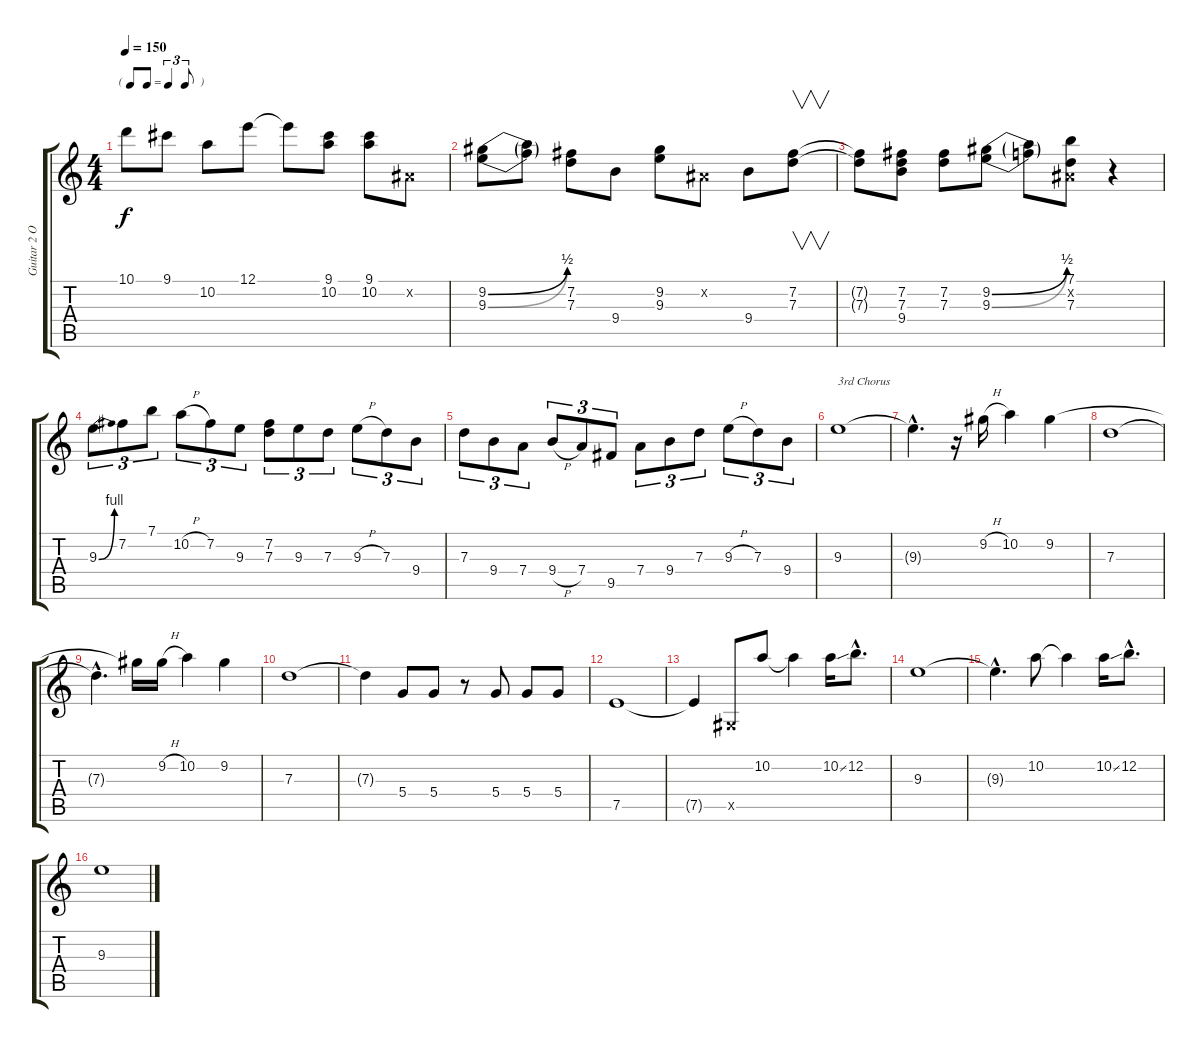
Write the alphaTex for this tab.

\track ("Guitar 2 Overdrive" "Guitar 2 O") {instrument overdrivenguitar}
\staff {score tabs}
\tuning (E4 B3 G3 D3 A2 E2) {hide}
\ts (4 4)
\tf triplet8th
\tempo 150
\clef g2
\ks c
10.1{t}.8{dy f} 9.1.8 10.2.8 12.1.8 12.1{t}.8 (9.1 10.2).8 (9.1 10.2).8 -1.2{x}.8 |
(9.2{be (bend 0 0 60 2)} 9.3{be (bend 0 0 60 2)}).8 (9.2{t} 9.3{t}).8 (7.2 7.3).8 9.4.8 (9.2 9.3).8 -1.2{x}.8 9.4.8 (7.2 7.3).8{v} |
(7.2{t} 7.3{t}).8 (7.2 7.3 9.4).8 (7.2 7.3).8 (9.2{be (bend 0 0 60 2)} 9.3{be (bend 0 0 60 2)}).8 (9.2{t} 9.3{t}).8 (7.1 -1.2{x} 7.3).8 r.4 |
9.3{be (bend 0 0 60 4)}.8{tu (3 2)} 7.2.8{tu (3 2)} 7.1.8{tu (3 2)} 10.2{h}.8{tu (3 2)} 7.2.8{tu (3 2)} 9.3.8{tu (3 2)} (7.2 7.3).8{tu (3 2)} 9.3.8{tu (3 2)} 7.3.8{tu (3 2)} 9.3{h}.8{tu (3 2)} 7.3.8{tu (3 2)} 9.4.8{tu (3 2)} |
7.3.8{tu (3 2)} 9.4.8{tu (3 2)} 7.4.8{tu (3 2)} 9.4{h}.8{tu (3 2)} 7.4.8{tu (3 2)} 9.5.8{tu (3 2)} 7.4.8{tu (3 2)} 9.4.8{tu (3 2)} 7.3.8{tu (3 2)} 9.3{h}.8{tu (3 2)} 7.3.8{tu (3 2)} 9.4.8{tu (3 2)} |
9.3.1{txt "3rd Chorus"} |
9.3{hac t}.4{d} r.16 9.2{h}.16 10.2.4 9.2.4 |
7.3.1 |
7.3{hac t}.4{d} 9.2{t}.16 9.2{h}.16 10.2.4 9.2.4 |
7.3.1 |
7.3{t}.4 5.4.8 5.4.8 r.8 5.4.8 5.4.8 5.4.8 |
7.5.1 |
7.5{t}.4 -1.5{x}.8 10.2.8 10.2{t}.4 10.2{ss}.16 12.2{hac}.8{d} |
9.3.1 |
9.3{hac t}.4{d} 10.2.8 10.2{t}.4 10.2{ss}.16 12.2{hac}.8{d} |
9.3.1
